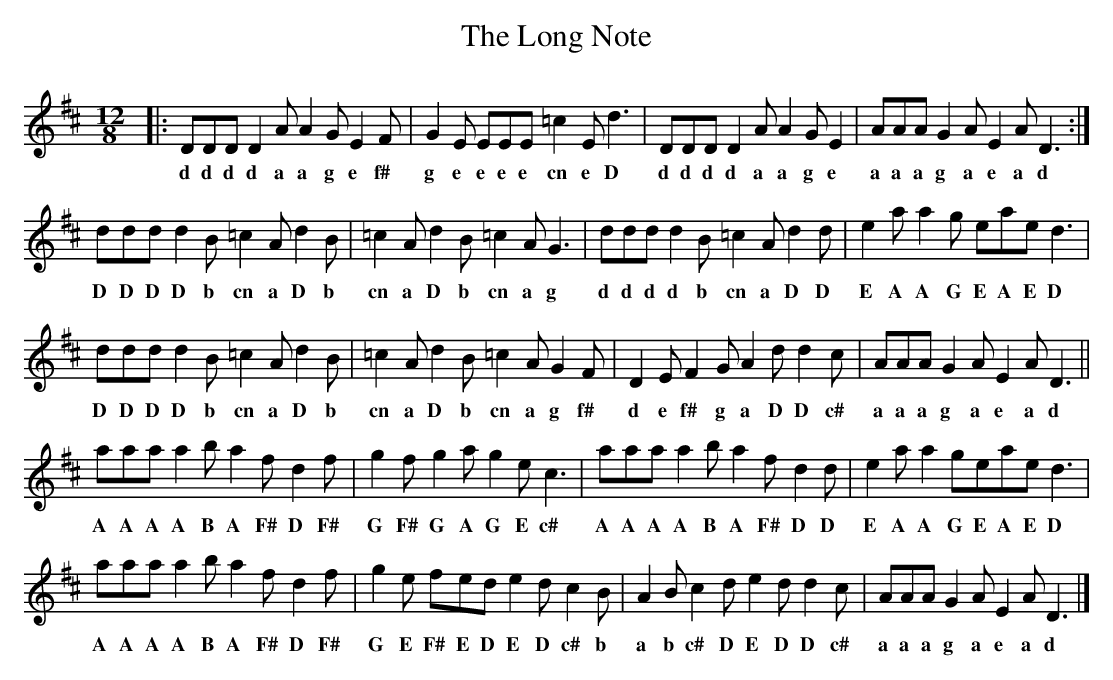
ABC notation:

X:1
T:The Long Note
M:12/8
L:1/8
K:D
|:DDD D2 AA2GE2F|G2E EEE =c2Ed3|DDD D2 AA2 GE2 |AAA G2 AE2A D3:|
w:d d d d a a g e f# g e e e e cn e D d d d d a a g e a a a g a e a d
ddd d2 B =c2 Ad2B|=c2 Ad2 B=c2 AG3|ddd d2 B=c2 Ad2 d|e2aa2 g eaed3|
w:D D D D b cn a D b cn a D b cn a g d d d d b cn a D D E A A G E A E D
ddd d2 B =c2 Ad2B|=c2 Ad2 B=c2 AG2F|D2EF2GA2dd2c|AAA G2 A E2A D3||
w:D D D D b cn a D b cn a D b cn a g f# d e f# g a D D c# a a a g a e a d
aaa a2ba2fd2f|g2fg2ag2ec3|aaa a2ba2fd2d|e2aa2geaed3|
w:A A A A B A F# D F# G F# G A G E c# A A A A B A F# D D E A A G E A E D
aaa a2ba2fd2f|g2e fed e2dc2B|A2Bc2de2dd2c|AAAG2AE2AD3|]
w:A A A A B A F# D F# G E F# E D E D c# b a b c# D E D D c# a a a g a e a d
